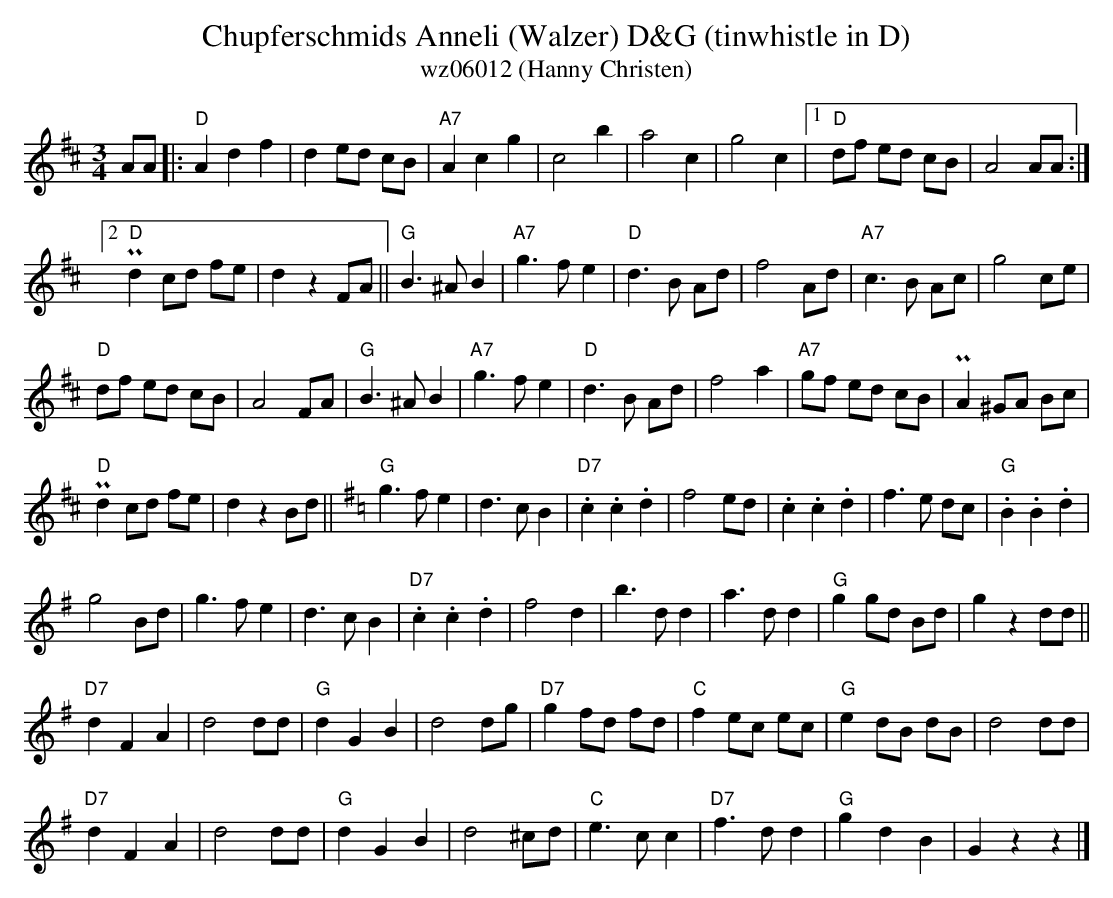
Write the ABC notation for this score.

X:1
T:Chupferschmids Anneli (Walzer) D&G (tinwhistle in D)
T:wz06012 (Hanny Christen)
M:3/4
L:1/4
K:D%%MIDI gchordon
A/2A/2 |: "D"Adf | de/2d/2 c/2B/2 | "A7"Acg | c2b | a2c | g2c |1 "D"d/2f/2 e/2d/2 c/2B/2 | A2A/2A/2 :|2
P"D"d c/2d/2 f/2e/2 | dzF/2A/2 || "G"B>^AB | "A7"g>fe | "D"d>B A/2d/2 | f2 A/2d/2 | "A7"c>B A/2c/2 | g2c/2e/2 |
"D"d/2f/2 e/2d/2 c/2B/2 | A2F/2A/2 | "G"B>^AB | "A7"g>fe | "D"d>B A/2d/2 | f2a | "A7"g/2f/2 e/2d/2 c/2B/2 | PA ^G/2A/2 B/2c/2 |
P"D"d c/2d/2 f/2e/2 | dzB/2d/2 || [K:G] "G"g>fe | d>cB | "D7".c.c.d | f2e/2d/2 | .c.c.d | f>e d/2c/2 | "G".B.B.d |
g2B/2d/2 | g>fe | d>cB | "D7".c.c.d | f2d | b>dd | a>dd | "G"gg/2d/2 B/2d/2 | gzd/2d/2 ||
"D7"dFA | d2d/2d/2 | "G"dGB | d2d/2g/2 | "D7"g f/2d/2 f/2d/2 | "C"f e/2c/2 e/2c/2 | "G"e d/2B/2 d/2B/2 | d2d/2d/2 |
"D7"dFA | d2d/2d/2 | "G"dGB | d2 ^c/2d/2 | "C"e>cc | "D7"f>dd | "G"gdB | Gzz |]
